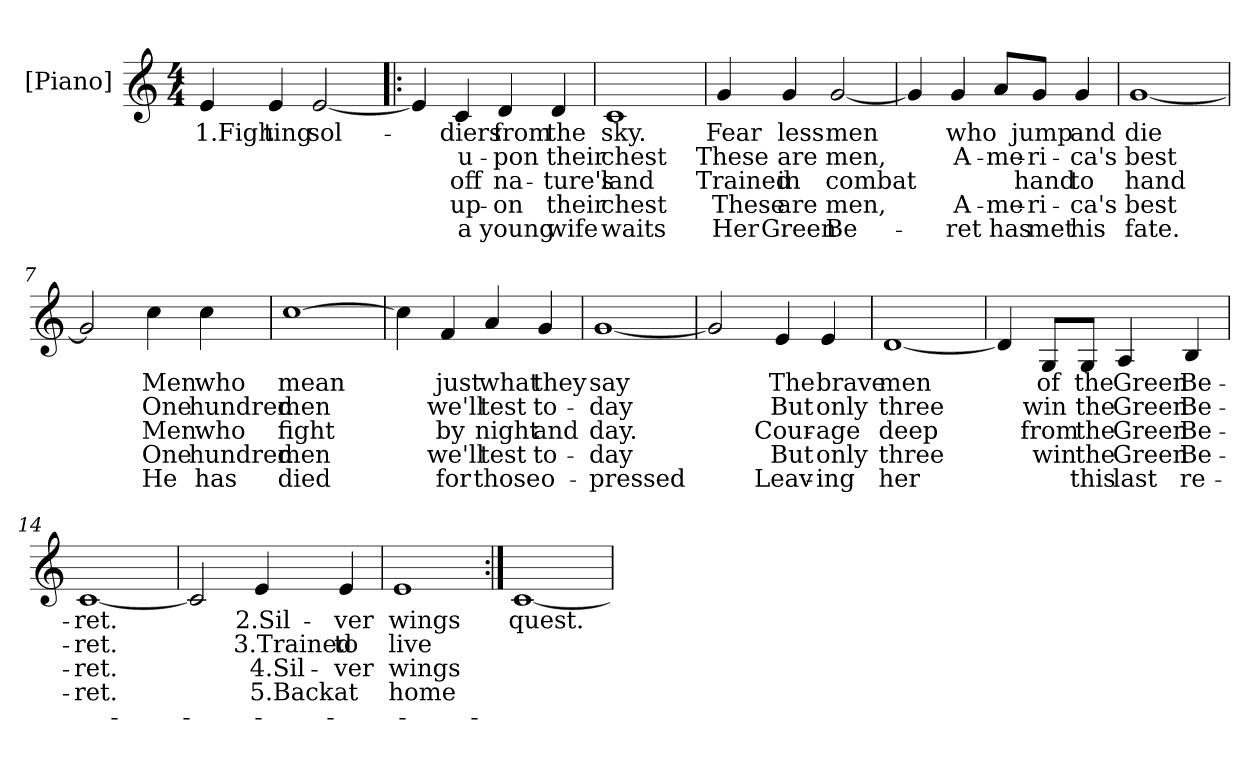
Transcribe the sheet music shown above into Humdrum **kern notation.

**kern	**text	**text	**text	**text	**text
*part1	*part1	*part1	*part1	*part1	*part1
*staff1	*staff1	*staff1	*staff1	*staff1	*staff1
*I"[Piano]	*	*	*	*	*
*clefG2	*	*	*	*	*
*k[]	*	*	*	*	*
*C:	*	*	*	*	*
*M4/4	*	*	*	*	*
=1	=1	=1	=1	=1	=1
!	!LO:LY:b	!	!	!	!
4e/	1.Figh	.	.	.	.
!	!LO:LY:b	!	!	!	!
4e/	ting	.	.	.	.
!	!LO:LY:b	!	!	!	!
[2e/	sol-	.	.	.	.
=2!|:	=2!|:	=2!|:	=2!|:	=2!|:	=2!|:
4e/]	.	.	.	.	.
!	!LO:LY:b	!LO:LY:b	!LO:LY:b	!LO:LY:b	!LO:LY:b
4c/	-diers	u-	off	up-	a
!	!LO:LY:b	!LO:LY:b	!LO:LY:b	!LO:LY:b	!LO:LY:b
4d/	from	-pon	na-	-on	young
!	!LO:LY:b	!LO:LY:b	!LO:LY:b	!LO:LY:b	!LO:LY:b
4d/	the	their	-ture's	their	wife
=3	=3	=3	=3	=3	=3
!	!LO:LY:b	!LO:LY:b	!LO:LY:b	!LO:LY:b	!LO:LY:b
1c/	sky.	chest	land	chest	waits
=4	=4	=4	=4	=4	=4
!	!LO:LY:b	!LO:LY:b	!LO:LY:b	!LO:LY:b	!LO:LY:b
4g/	Fear	These	Trained	These	Her
!	!LO:LY:b	!LO:LY:b	!LO:LY:b	!LO:LY:b	!LO:LY:b
4g/	less	are	in	are	Green
!	!LO:LY:b	!LO:LY:b	!LO:LY:b	!LO:LY:b	!LO:LY:b
[2g/	men	men,	combat	men,	Be-
=5	=5	=5	=5	=5	=5
4g/]	.	.	.	.	.
!	!LO:LY:b	!LO:LY:b	!	!LO:LY:b	!LO:LY:b
4g/	who	A-	.	A-	-ret
!	!	!LO:LY:b	!	!LO:LY:b	!LO:LY:b
8a/L	.	-me-	.	-me-	has
!	!LO:LY:b	!LO:LY:b	!LO:LY:b	!LO:LY:b	!LO:LY:b
8g/J	jump	-ri-	hand	-ri-	met
!	!LO:LY:b	!LO:LY:b	!LO:LY:b	!LO:LY:b	!LO:LY:b
4g/	and	-ca's	to	-ca's	his
=6	=6	=6	=6	=6	=6
!	!LO:LY:b	!LO:LY:b	!LO:LY:b	!LO:LY:b	!LO:LY:b
[1g/	die	best	hand	best	fate.
!!LO:LB:g=z
=7	=7	=7	=7	=7	=7
2g/]	.	.	.	.	.
!	!LO:LY:b	!LO:LY:b	!LO:LY:b	!LO:LY:b	!LO:LY:b
4cc\	Men	One	Men	One	He
!	!LO:LY:b	!LO:LY:b	!LO:LY:b	!LO:LY:b	!LO:LY:b
4cc\	who	hundred	who	hundred	has
=8	=8	=8	=8	=8	=8
!	!LO:LY:b	!LO:LY:b	!LO:LY:b	!LO:LY:b	!LO:LY:b
[1cc\	mean	men	fight	men	died
=9	=9	=9	=9	=9	=9
4cc\]	.	.	.	.	.
!	!LO:LY:b	!LO:LY:b	!LO:LY:b	!LO:LY:b	!LO:LY:b
4f/	just	we'll	by	we'll	for
!	!LO:LY:b	!LO:LY:b	!LO:LY:b	!LO:LY:b	!LO:LY:b
4a/	what	test	night	test	those
!	!LO:LY:b	!LO:LY:b	!LO:LY:b	!LO:LY:b	!LO:LY:b
4g/	they	to-	and	to-	o-
=10	=10	=10	=10	=10	=10
!	!LO:LY:b	!LO:LY:b	!LO:LY:b	!LO:LY:b	!LO:LY:b
[1g/	say	-day	day.	-day	-pressed
=11	=11	=11	=11	=11	=11
2g/]	.	.	.	.	.
!	!LO:LY:b	!LO:LY:b	!LO:LY:b	!LO:LY:b	!LO:LY:b
4e/	The	But	Cour-	But	Leav-
!	!LO:LY:b	!LO:LY:b	!LO:LY:b	!LO:LY:b	!LO:LY:b
4e/	brave	only	-age	only	-ing
=12	=12	=12	=12	=12	=12
!	!LO:LY:b	!LO:LY:b	!LO:LY:b	!LO:LY:b	!LO:LY:b
[1d/	men	three	deep	three	her
=13	=13	=13	=13	=13	=13
4d/]	.	.	.	.	.
!	!LO:LY:b	!LO:LY:b	!LO:LY:b	!LO:LY:b	!
8G/L	of	win	from	win	.
!	!LO:LY:b	!LO:LY:b	!LO:LY:b	!LO:LY:b	!LO:LY:b
8G/J	the	the	the	the	this
!	!LO:LY:b	!LO:LY:b	!LO:LY:b	!LO:LY:b	!LO:LY:b
4A/	Green	Green	Green	Green	last
!	!LO:LY:b	!LO:LY:b	!LO:LY:b	!LO:LY:b	!LO:LY:b
4B/	Be-	Be-	Be-	Be-	re-
!!LO:LB:g=z
=14	=14	=14	=14	=14	=14
!	!LO:LY:b	!LO:LY:b	!LO:LY:b	!LO:LY:b	!
[1c/	-ret.	-ret.	-ret.	-ret.	.
=15	=15	=15	=15	=15	=15
2c/]	.	.	.	.	.
!	!LO:LY:b	!LO:LY:b	!LO:LY:b	!LO:LY:b	!
4e/	2.Sil-	3.Trained	4.Sil-	5.Back	.
!	!LO:LY:b	!LO:LY:b	!LO:LY:b	!LO:LY:b	!
4e/	-ver	to	-ver	at	.
=16	=16	=16	=16	=16	=16
!	!LO:LY:b	!LO:LY:b	!LO:LY:b	!LO:LY:b	!
1e/	wings	live	wings	home	.
=17:|!	=17:|!	=17:|!	=17:|!	=17:|!	=17:|!
!	!LO:LY:b	!	!	!	!
[1c/	quest.	.	.	.	.
=	=	=	=	=	=
*-	*-	*-	*-	*-	*-
